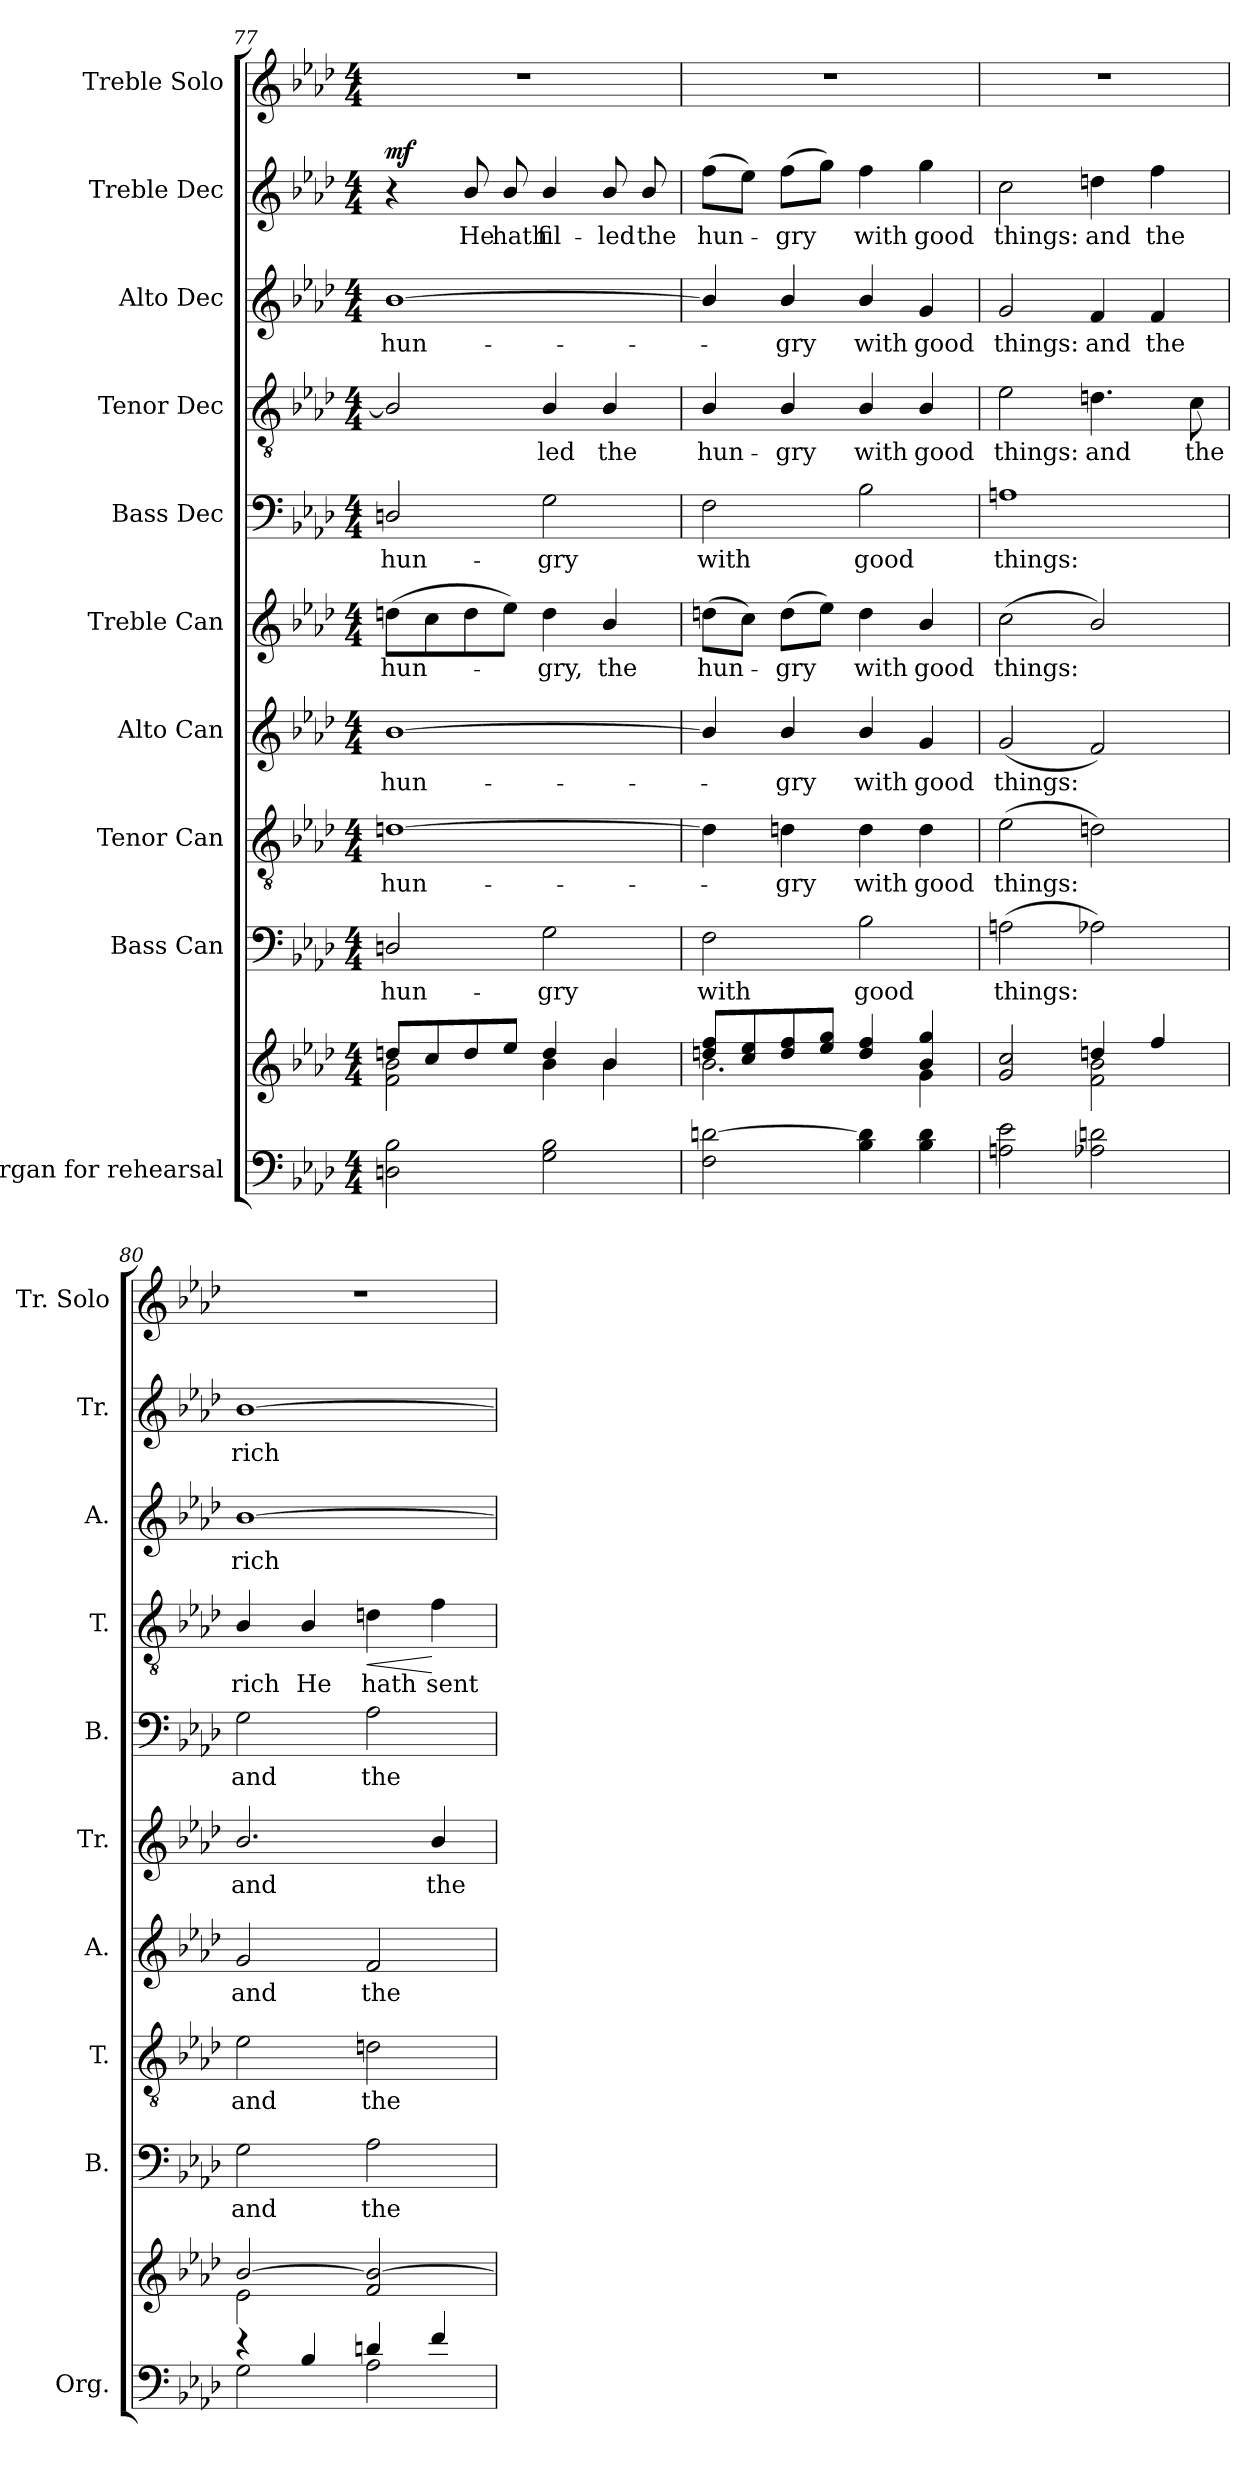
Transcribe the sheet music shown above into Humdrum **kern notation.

**kern	**kern	**kern	**text	**kern	**text	**kern	**text	**kern	**text	**kern	**text	**kern	**text	**dynam	**kern	**text	**kern	**text	**dynam	**kern
*part10	*part10	*part9	*part9	*part8	*part8	*part7	*part7	*part6	*part6	*part5	*part5	*part4	*part4	*part4	*part3	*part3	*part2	*part2	*part2	*part1
*staff11	*staff10	*staff9	*staff9	*staff8	*staff8	*staff7	*staff7	*staff6	*staff6	*staff5	*staff5	*staff4	*staff4	*staff4	*staff3	*staff3	*staff2	*staff2	*staff2	*staff1
*I"Organ for  rehearsal	*	*I"Bass Can	*	*I"Tenor Can	*	*I"Alto Can	*	*I"Treble Can	*	*I"Bass Dec	*	*I"Tenor Dec	*	*	*I"Alto Dec	*	*I"Treble Dec	*	*	*I"Treble Solo
*I'Org.	*	*I'B.	*	*I'T.	*	*I'A.	*	*I'Tr.	*	*I'B.	*	*I'T.	*	*	*I'A.	*	*I'Tr.	*	*	*I'Tr. Solo
*clefF4	*clefG2	*clefF4	*	*clefGv2	*	*clefG2	*	*clefG2	*	*clefF4	*	*clefGv2	*	*	*clefG2	*	*clefG2	*	*	*clefG2
*	*	*	*	*ITrd7c12	*	*	*	*	*	*	*	*ITrd7c12	*	*	*	*	*	*	*	*
*k[b-e-a-d-]	*k[b-e-a-d-]	*k[b-e-a-d-]	*	*k[b-e-a-d-]	*	*k[b-e-a-d-]	*	*k[b-e-a-d-]	*	*k[b-e-a-d-]	*	*k[b-e-a-d-]	*	*	*k[b-e-a-d-]	*	*k[b-e-a-d-]	*	*	*k[b-e-a-d-]
*A-:	*A-:	*A-:	*	*A-:	*	*A-:	*	*A-:	*	*A-:	*	*A-:	*	*	*A-:	*	*A-:	*	*	*A-:
*M4/4	*M4/4	*M4/4	*	*M4/4	*	*M4/4	*	*M4/4	*	*M4/4	*	*M4/4	*	*	*M4/4	*	*M4/4	*	*	*M4/4
=77	=77	=77	=77	=77	=77	=77	=77	=77	=77	=77	=77	=77	=77	=77	=77	=77	=77	=77	=77	=77
*	*^	*	*	*	*	*	*	*	*	*	*	*	*	*	*	*	*	*	*	*
!	!	!	!	!LO:LY:b:color=#000000	!	!	!	!	!	!	!	!	!	!	!	!	!	!	!	!	!
!	!	!	!	!	!	!LO:LY:b:color=#000000	!	!	!	!	!	!	!	!	!	!	!	!	!	!	!
!	!	!	!	!	!	!	!	!LO:LY:b:color=#000000	!	!	!	!	!	!	!	!	!	!	!	!	!
!	!	!	!	!	!	!	!	!	!	!LO:LY:b:color=#000000	!	!	!	!	!	!	!	!	!	!	!
!	!	!	!	!	!	!	!	!	!	!	!	!LO:LY:b:color=#000000	!	!	!	!	!	!	!	!	!
!	!	!	!	!	!	!	!	!	!	!	!	!	!	!	!	!	!LO:LY:b:color=#000000	!	!	!	!
2Dni\ 2B-i	8ddni/L	2fi\ 2b-i	2Dni/	hun-	[1Dni	hun-	[1b-i	hun-	(8ddni\L	hun-	2Dni/	hun-	2BB-i/]	.	.	[1b-i	hun-	4r	.	mf	1r
.	8cci/	.	.	.	.	.	.	.	8cci\	.	.	.	.	.	.	.	.	.	.	.	.
!	!	!	!	!	!	!	!	!	!	!	!	!	!	!	!	!	!	!	!LO:LY:b:color=#000000	!	!
.	8ddi/	.	.	.	.	.	.	.	8ddi\	.	.	.	.	.	.	.	.	8b-i/	He	.	.
!	!	!	!	!	!	!	!	!	!	!	!	!	!	!	!	!	!	!	!LO:LY:b:color=#000000	!	!
.	8ee-i/J	.	.	.	.	.	.	.	8ee-i\J)	.	.	.	.	.	.	.	.	8b-i/	hath	.	.
!	!	!	!	!LO:LY:b:color=#000000	!	!	!	!	!	!	!	!	!	!	!	!	!	!	!	!	!
!	!	!	!	!	!	!	!	!	!	!LO:LY:b:color=#000000	!	!	!	!	!	!	!	!	!	!	!
!	!	!	!	!	!	!	!	!	!	!	!	!LO:LY:b:color=#000000	!	!	!	!	!	!	!	!	!
!	!	!	!	!	!	!	!	!	!	!	!	!	!	!LO:LY:b:color=#000000	!	!	!	!	!	!	!
!	!	!	!	!	!	!	!	!	!	!	!	!	!	!	!	!	!	!	!LO:LY:b:color=#000000	!	!
2Gi\ 2B-i	4ddi/	4b-i\	2Gi\	-gry	.	.	.	.	4ddi\	-gry,	2Gi\	-gry	4BB-i/	-led	.	.	.	4b-i/	fil-	.	.
!	!	!	!	!	!	!	!	!	!	!LO:LY:b:color=#000000	!	!	!	!	!	!	!	!	!	!	!
!	!	!	!	!	!	!	!	!	!	!	!	!	!	!LO:LY:b:color=#000000	!	!	!	!	!	!	!
!	!	!	!	!	!	!	!	!	!	!	!	!	!	!	!	!	!	!	!LO:LY:b:color=#000000	!	!
.	4b-i/	4b-i\	.	.	.	.	.	.	4b-i/	the	.	.	4BB-i/	the	.	.	.	8b-i/	-led	.	.
!	!	!	!	!	!	!	!	!	!	!	!	!	!	!	!	!	!	!	!LO:LY:b:color=#000000	!	!
.	.	.	.	.	.	.	.	.	.	.	.	.	.	.	.	.	.	8b-i/	the	.	.
=78	=78	=78	=78	=78	=78	=78	=78	=78	=78	=78	=78	=78	=78	=78	=78	=78	=78	=78	=78	=78	=78
!	!	!	!	!LO:LY:b:color=#000000	!	!	!	!	!	!	!	!	!	!	!	!	!	!	!	!	!
!	!	!	!	!	!	!	!	!	!	!LO:LY:b:color=#000000	!	!	!	!	!	!	!	!	!	!	!
!	!	!	!	!	!	!	!	!	!	!	!	!LO:LY:b:color=#000000	!	!	!	!	!	!	!	!	!
!	!	!	!	!	!	!	!	!	!	!	!	!	!	!LO:LY:b:color=#000000	!	!	!	!	!	!	!
!	!	!	!	!	!	!	!	!	!	!	!	!	!	!	!	!	!	!	!LO:LY:b:color=#000000	!	!
2Fi\ [2dni	8ddni/ 8ffiL	2.b-i\	2Fi\	with	4Di\]	.	4b-i/]	.	(8ddni\L	hun-	2Fi\	with	4BB-i/	hun-	.	4b-i/]	.	(8ffi\L	hun-	.	1r
.	8cci/ 8ee-i	.	.	.	.	.	.	.	8cci\J)	.	.	.	.	.	.	.	.	8ee-i\J)	.	.	.
!	!	!	!	!	!	!LO:LY:b:color=#000000	!	!	!	!	!	!	!	!	!	!	!	!	!	!	!
!	!	!	!	!	!	!	!	!LO:LY:b:color=#000000	!	!	!	!	!	!	!	!	!	!	!	!	!
!	!	!	!	!	!	!	!	!	!	!LO:LY:b:color=#000000	!	!	!	!	!	!	!	!	!	!	!
!	!	!	!	!	!	!	!	!	!	!	!	!	!	!LO:LY:b:color=#000000	!	!	!	!	!	!	!
!	!	!	!	!	!	!	!	!	!	!	!	!	!	!	!	!	!LO:LY:b:color=#000000	!	!	!	!
!	!	!	!	!	!	!	!	!	!	!	!	!	!	!	!	!	!	!	!LO:LY:b:color=#000000	!	!
.	8ddi/ 8ffi	.	.	.	4Dni\	-gry	4b-i/	-gry	(8ddi\L	-gry	.	.	4BB-i/	-gry	.	4b-i/	-gry	(8ffi\L	-gry	.	.
.	8ee-i/ 8ggiJ	.	.	.	.	.	.	.	8ee-i\J)	.	.	.	.	.	.	.	.	8ggi\J)	.	.	.
!	!	!	!	!LO:LY:b:color=#000000	!	!	!	!	!	!	!	!	!	!	!	!	!	!	!	!	!
!	!	!	!	!	!	!LO:LY:b:color=#000000	!	!	!	!	!	!	!	!	!	!	!	!	!	!	!
!	!	!	!	!	!	!	!	!LO:LY:b:color=#000000	!	!	!	!	!	!	!	!	!	!	!	!	!
!	!	!	!	!	!	!	!	!	!	!LO:LY:b:color=#000000	!	!	!	!	!	!	!	!	!	!	!
!	!	!	!	!	!	!	!	!	!	!	!	!LO:LY:b:color=#000000	!	!	!	!	!	!	!	!	!
!	!	!	!	!	!	!	!	!	!	!	!	!	!	!LO:LY:b:color=#000000	!	!	!	!	!	!	!
!	!	!	!	!	!	!	!	!	!	!	!	!	!	!	!	!	!LO:LY:b:color=#000000	!	!	!	!
!	!	!	!	!	!	!	!	!	!	!	!	!	!	!	!	!	!	!	!LO:LY:b:color=#000000	!	!
4B-i\ 4di]	4ddi/ 4ffi	.	2B-i\	good	4Di\	with	4b-i/	with	4ddi\	with	2B-i\	good	4BB-i/	with	.	4b-i/	with	4ffi\	with	.	.
!	!	!	!	!	!	!LO:LY:b:color=#000000	!	!	!	!	!	!	!	!	!	!	!	!	!	!	!
!	!	!	!	!	!	!	!	!LO:LY:b:color=#000000	!	!	!	!	!	!	!	!	!	!	!	!	!
!	!	!	!	!	!	!	!	!	!	!LO:LY:b:color=#000000	!	!	!	!	!	!	!	!	!	!	!
!	!	!	!	!	!	!	!	!	!	!	!	!	!	!LO:LY:b:color=#000000	!	!	!	!	!	!	!
!	!	!	!	!	!	!	!	!	!	!	!	!	!	!	!	!	!LO:LY:b:color=#000000	!	!	!	!
!	!	!	!	!	!	!	!	!	!	!	!	!	!	!	!	!	!	!	!LO:LY:b:color=#000000	!	!
4B-i\ 4di	4b-i/ 4ggi	4gi\	.	.	4Di\	good	4gi/	good	4b-i/	good	.	.	4BB-i/	good	.	4gi/	good	4ggi\	good	.	.
=79	=79	=79	=79	=79	=79	=79	=79	=79	=79	=79	=79	=79	=79	=79	=79	=79	=79	=79	=79	=79	=79
!	!	!	!	!LO:LY:b:color=#000000	!	!	!	!	!	!	!	!	!	!	!	!	!	!	!	!	!
!	!	!	!	!	!	!LO:LY:b:color=#000000	!	!	!	!	!	!	!	!	!	!	!	!	!	!	!
!	!	!	!	!	!	!	!	!LO:LY:b:color=#000000	!	!	!	!	!	!	!	!	!	!	!	!	!
!	!	!	!	!	!	!	!	!	!	!LO:LY:b:color=#000000	!	!	!	!	!	!	!	!	!	!	!
!	!	!	!	!	!	!	!	!	!	!	!	!LO:LY:b:color=#000000	!	!	!	!	!	!	!	!	!
!	!	!	!	!	!	!	!	!	!	!	!	!	!	!LO:LY:b:color=#000000	!	!	!	!	!	!	!
!	!	!	!	!	!	!	!	!	!	!	!	!	!	!	!	!	!LO:LY:b:color=#000000	!	!	!	!
!	!	!	!	!	!	!	!	!	!	!	!	!	!	!	!	!	!	!	!LO:LY:b:color=#000000	!	!
2Ani\ 2e-i	2gi/ 2cci	2ryy	(2Ani\	things:	(2E-i\	things:	(2gi/	things:	(2cci\	things:	1Ani	things:	2E-i\	things:	.	2gi/	things:	2cci\	things:	.	1r
!	!	!	!	!	!	!	!	!	!	!	!	!	!	!LO:LY:b:color=#000000	!	!	!	!	!	!	!
!	!	!	!	!	!	!	!	!	!	!	!	!	!	!	!	!	!LO:LY:b:color=#000000	!	!	!	!
!	!	!	!	!	!	!	!	!	!	!	!	!	!	!	!	!	!	!	!LO:LY:b:color=#000000	!	!
2A-Xi\ 2dni	4ddni/	2fi\ 2b-i	2A-Xi\)	.	2Dni\)	.	2fi/)	.	2b-i/)	.	.	.	4.Dni\	and	.	4fi/	and	4ddni\	and	.	.
!	!	!	!	!	!	!	!	!	!	!	!	!	!	!	!	!	!LO:LY:b:color=#000000	!	!	!	!
!	!	!	!	!	!	!	!	!	!	!	!	!	!	!	!	!	!	!	!LO:LY:b:color=#000000	!	!
.	4ffi/	.	.	.	.	.	.	.	.	.	.	.	.	.	.	4fi/	the	4ffi\	the	.	.
!	!	!	!	!	!	!	!	!	!	!	!	!	!	!LO:LY:b:color=#000000	!	!	!	!	!	!	!
.	.	.	.	.	.	.	.	.	.	.	.	.	8Ci\	the	.	.	.	.	.	.	.
!!LO:PB:g=z
=80	=80	=80	=80	=80	=80	=80	=80	=80	=80	=80	=80	=80	=80	=80	=80	=80	=80	=80	=80	=80	=80
*^	*	*	*	*	*	*	*	*	*	*	*	*	*	*	*	*	*	*	*	*	*
!	!	!	!	!	!LO:LY:b:color=#000000	!	!	!	!	!	!	!	!	!	!	!	!	!	!	!	!	!
!	!	!	!	!	!	!	!LO:LY:b:color=#000000	!	!	!	!	!	!	!	!	!	!	!	!	!	!	!
!	!	!	!	!	!	!	!	!	!LO:LY:b:color=#000000	!	!	!	!	!	!	!	!	!	!	!	!	!
!	!	!	!	!	!	!	!	!	!	!	!LO:LY:b:color=#000000	!	!	!	!	!	!	!	!	!	!	!
!	!	!	!	!	!	!	!	!	!	!	!	!	!LO:LY:b:color=#000000	!	!	!	!	!	!	!	!	!
!	!	!	!	!	!	!	!	!	!	!	!	!	!	!	!LO:LY:b:color=#000000	!	!	!	!	!	!	!
!	!	!	!	!	!	!	!	!	!	!	!	!	!	!	!	!	!	!LO:LY:b:color=#000000	!	!	!	!
!	!	!	!	!	!	!	!	!	!	!	!	!	!	!	!	!	!	!	!	!LO:LY:b:color=#000000	!	!
4r	2Gi\	[2b-i/	2e-i\	2Gi\	and	2E-i\	and	2gi/	and	2.b-i/	and	2Gi\	and	4BB-i/	rich	.	[1b-i	rich	[1b-i	rich	.	1r
!	!	!	!	!	!	!	!	!	!	!	!	!	!	!	!LO:LY:b:color=#000000	!	!	!	!	!	!	!
4B-i/	.	.	.	.	.	.	.	.	.	.	.	.	.	4BB-i/	He	.	.	.	.	.	.	.
!	!	!	!	!	!LO:LY:b:color=#000000	!	!	!	!	!	!	!	!	!	!	!	!	!	!	!	!	!
!	!	!	!	!	!	!	!LO:LY:b:color=#000000	!	!	!	!	!	!	!	!	!	!	!	!	!	!	!
!	!	!	!	!	!	!	!	!	!LO:LY:b:color=#000000	!	!	!	!	!	!	!	!	!	!	!	!	!
!	!	!	!	!	!	!	!	!	!	!	!	!	!LO:LY:b:color=#000000	!	!	!	!	!	!	!	!	!
!	!	!	!	!	!	!	!	!	!	!	!	!	!	!	!LO:LY:b:color=#000000	!LO:HP:b	!	!	!	!	!	!
4dni/	2A-i\	2fi/ 2b-i_	2ryy	2A-i\	the	2Dni\	the	2fi/	the	.	.	2A-i\	the	4Dni\	hath	<	.	.	.	.	.	.
!	!	!	!	!	!	!	!	!	!	!	!LO:LY:b:color=#000000	!	!	!	!	!	!	!	!	!	!	!
!	!	!	!	!	!	!	!	!	!	!	!	!	!	!	!LO:LY:b:color=#000000	!	!	!	!	!	!	!
4fi/	.	.	.	.	.	.	.	.	.	4b-i/	the	.	.	4Fi\	sent	[	.	.	.	.	.	.
*v	*v	*	*	*	*	*	*	*	*	*	*	*	*	*	*	*	*	*	*	*	*	*
*	*v	*v	*	*	*	*	*	*	*	*	*	*	*	*	*	*	*	*	*	*	*
=	=	=	=	=	=	=	=	=	=	=	=	=	=	=	=	=	=	=	=	=
*-	*-	*-	*-	*-	*-	*-	*-	*-	*-	*-	*-	*-	*-	*-	*-	*-	*-	*-	*-	*-
